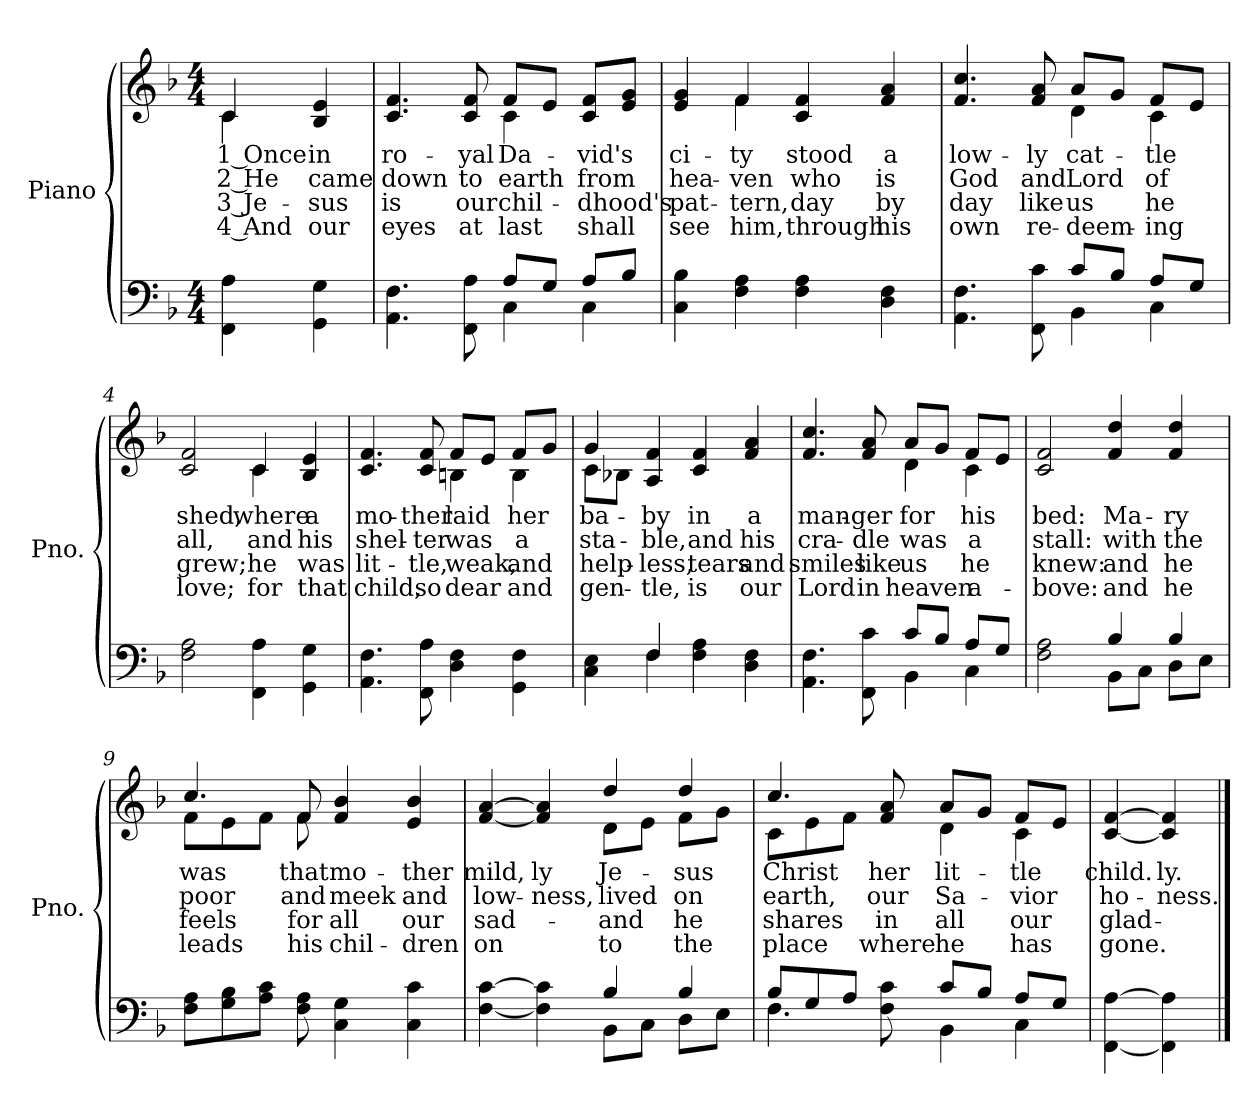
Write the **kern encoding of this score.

**kern	**kern	**text	**text	**text	**text
*part2	*part1	*part1	*part1	*part1	*part1
*staff2	*staff1	*staff1	*staff1	*staff1	*staff1
*I"Piano	*I"Piano	*	*	*	*
*I'Pno.	*I'Pno.	*	*	*	*
!!LO:PB:g=z
*clefF4	*clefG2	*	*	*	*
*k[b-]	*k[b-]	*	*	*	*
*F:	*F:	*	*	*	*
*M4/4	*M4/4	*	*	*	*
=	=	=	=	=	=
!	!	!LO:LY:b:color=#000000	!LO:LY:b:color=#000000	!LO:LY:b:color=#000000	!LO:LY:b:color=#000000
*	*^	*	*	*	*
4FFi\ 4Ai	4ci/	4ci\	1 Once	2 He	3 Je-	-4 And
!	!	!	!LO:LY:b:color=#000000	!LO:LY:b:color=#000000	!LO:LY:b:color=#000000	!LO:LY:b:color=#000000
4GGi\ 4Gi	4B-i/ 4ei	4ryy	in	came	sus	our
=1	=1	=1	=1	=1	=1	=1
*^	*	*	*	*	*	*
!	!	!	!	!LO:LY:b:color=#000000	!LO:LY:b:color=#000000	!LO:LY:b:color=#000000	!LO:LY:b:color=#000000
4.AAi\ 4.Fi	2ryy	4.ci/ 4.fi	2ryy	ro-	down	is	eyes
!	!	!	!	!LO:LY:b:color=#000000	!LO:LY:b:color=#000000	!LO:LY:b:color=#000000	!LO:LY:b:color=#000000
8FFi\ 8Ai	.	8ci/ 8fi	.	-yal	to	our	at
!	!	!	!	!LO:LY:b:color=#000000	!LO:LY:b:color=#000000	!LO:LY:b:color=#000000	!LO:LY:b:color=#000000
8Ai/L	4Ci\	8fi/L	4ci\	Da-	earth	chil-	-last
8Gi/J	.	8ei/J	.	.	.	.	.
!	!	!	!	!LO:LY:b:color=#000000	!LO:LY:b:color=#000000	!LO:LY:b:color=#000000	!LO:LY:b:color=#000000
8Ai/L	4Ci\	8ci/ 8fiL	4ryy	-vid's	from	dhood's	shall
8B-i/J	.	8ei/ 8giJ	.	.	.	.	.
*v	*v	*	*	*	*	*	*
=2	=2	=2	=2	=2	=2	=2
!	!	!	!LO:LY:b:color=#000000	!LO:LY:b:color=#000000	!LO:LY:b:color=#000000	!LO:LY:b:color=#000000
4Ci\ 4B-i	4ei/ 4gi	4ryy	ci-	hea-	pat-	-see
!	!	!	!LO:LY:b:color=#000000	!LO:LY:b:color=#000000	!LO:LY:b:color=#000000	!LO:LY:b:color=#000000
4Fi\ 4Ai	4fi/	4fi\	-ty	-ven	tern,	him,
!	!	!	!LO:LY:b:color=#000000	!LO:LY:b:color=#000000	!LO:LY:b:color=#000000	!LO:LY:b:color=#000000
4Fi\ 4Ai	4ci/ 4fi	2ryy	stood	who	day	through
!	!	!	!LO:LY:b:color=#000000	!LO:LY:b:color=#000000	!LO:LY:b:color=#000000	!LO:LY:b:color=#000000
4Di\ 4Fi	4fi/ 4ai	.	a	is	by	his
!!LO:LB:g=z	!!
=3	=3	=3	=3	=3	=3	=3
*^	*	*	*	*	*	*
!	!	!	!	!LO:LY:b:color=#000000	!LO:LY:b:color=#000000	!LO:LY:b:color=#000000	!LO:LY:b:color=#000000
4.AAi\ 4.Fi	2ryy	4.fi/ 4.cci	2ryy	low-	God	day	own
!	!	!	!	!LO:LY:b:color=#000000	!LO:LY:b:color=#000000	!LO:LY:b:color=#000000	!LO:LY:b:color=#000000
8FFi\ 8ci	.	8fi/ 8ai	.	-ly	and	like	re-
!	!	!	!	!LO:LY:b:color=#000000	!LO:LY:b:color=#000000	!LO:LY:b:color=#000000	!LO:LY:b:color=#000000
8ci/L	4BB-i\	8ai/L	4di\	cat-	Lord	-us	deem-
8B-i/J	.	8gi/J	.	.	.	.	.
!	!	!	!	!LO:LY:b:color=#000000	!LO:LY:b:color=#000000	!LO:LY:b:color=#000000	!LO:LY:b:color=#000000
8Ai/L	4Ci\	8fi/L	4ci\	-tle	of	-he	ing
8Gi/J	.	8ei/J	.	.	.	.	.
*v	*v	*	*	*	*	*	*
=4	=4	=4	=4	=4	=4	=4
!	!	!	!LO:LY:b:color=#000000	!LO:LY:b:color=#000000	!LO:LY:b:color=#000000	!LO:LY:b:color=#000000
2Fi\ 2Ai	2ci/ 2fi	2ryy	shed,	all,	grew;	love;
!	!	!	!LO:LY:b:color=#000000	!LO:LY:b:color=#000000	!LO:LY:b:color=#000000	!LO:LY:b:color=#000000
4FFi\ 4Ai	4ci/	4ci\	where	and	he	for
!	!	!	!LO:LY:b:color=#000000	!LO:LY:b:color=#000000	!LO:LY:b:color=#000000	!LO:LY:b:color=#000000
4GGi\ 4Gi	4B-i/ 4ei	4ryy	a	his	was	that
=5	=5	=5	=5	=5	=5	=5
!	!	!	!LO:LY:b:color=#000000	!LO:LY:b:color=#000000	!LO:LY:b:color=#000000	!LO:LY:b:color=#000000
4.AAi\ 4.Fi	4.ci/ 4.fi	2ryy	mo-	shel-	lit-	-child,
!	!	!	!LO:LY:b:color=#000000	!LO:LY:b:color=#000000	!LO:LY:b:color=#000000	!LO:LY:b:color=#000000
8FFi\ 8Ai	8ci/ 8fi	.	-ther	-ter	tle,	so
!	!	!	!LO:LY:b:color=#000000	!LO:LY:b:color=#000000	!LO:LY:b:color=#000000	!LO:LY:b:color=#000000
4Di\ 4Fi	8fi/L	4Bni\	laid	was	weak,	dear
.	8ei/J	.	.	.	.	.
!	!	!	!LO:LY:b:color=#000000	!LO:LY:b:color=#000000	!LO:LY:b:color=#000000	!LO:LY:b:color=#000000
4GGi\ 4Fi	8fi/L	4Bi\	her	a	and	and
.	8gi/J	.	.	.	.	.
!!LO:LB:g=z	!!
=6	=6	=6	=6	=6	=6	=6
*^	*	*	*	*	*	*
!	!	!	!	!LO:LY:b:color=#000000	!LO:LY:b:color=#000000	!LO:LY:b:color=#000000	!LO:LY:b:color=#000000
4Ci\ 4Ei	4ryy	4gi/	8ci\L	ba-	sta-	help-	-gen-
.	.	.	8B-Xi\J	.	.	.	.
!	!	!	!	!LO:LY:b:color=#000000	!LO:LY:b:color=#000000	!LO:LY:b:color=#000000	!LO:LY:b:color=#000000
4Fi/	4Fi\	4Ai/ 4fi	2.ryy	-by	-ble,	-less,	tle,
!	!	!	!	!LO:LY:b:color=#000000	!LO:LY:b:color=#000000	!LO:LY:b:color=#000000	!LO:LY:b:color=#000000
4Fi\ 4Ai	2ryy	4ci/ 4fi	.	in	and	tears	is
!	!	!	!	!LO:LY:b:color=#000000	!LO:LY:b:color=#000000	!LO:LY:b:color=#000000	!LO:LY:b:color=#000000
4Di\ 4Fi	.	4fi/ 4ai	.	a	his	and	our
=7	=7	=7	=7	=7	=7	=7	=7
!	!	!	!	!LO:LY:b:color=#000000	!LO:LY:b:color=#000000	!LO:LY:b:color=#000000	!LO:LY:b:color=#000000
4.AAi\ 4.Fi	2ryy	4.fi/ 4.cci	2ryy	man-	cra-	smiles	Lord
!	!	!	!	!LO:LY:b:color=#000000	!LO:LY:b:color=#000000	!LO:LY:b:color=#000000	!LO:LY:b:color=#000000
8FFi\ 8ci	.	8fi/ 8ai	.	-ger	-dle	like	in
!	!	!	!	!LO:LY:b:color=#000000	!LO:LY:b:color=#000000	!LO:LY:b:color=#000000	!LO:LY:b:color=#000000
8ci/L	4BB-i\	8ai/L	4di\	for	was	us	heaven
8B-i/J	.	8gi/J	.	.	.	.	.
!	!	!	!	!LO:LY:b:color=#000000	!LO:LY:b:color=#000000	!LO:LY:b:color=#000000	!LO:LY:b:color=#000000
8Ai/L	4Ci\	8fi/L	4ci\	his	a	he	a-
8Gi/J	.	8ei/J	.	.	.	.	.
*	*	*v	*v	*	*	*	*
=8	=8	=8	=8	=8	=8	=8
!	!	!	!LO:LY:b:color=#000000	!LO:LY:b:color=#000000	!LO:LY:b:color=#000000	!LO:LY:b:color=#000000
2Fi\ 2Ai	2ryy	2ci/ 2fi	bed:	stall:	-knew:	bove:
!	!	!	!LO:LY:b:color=#000000	!LO:LY:b:color=#000000	!LO:LY:b:color=#000000	!LO:LY:b:color=#000000
4B-i/	8BB-i\L	4fi/ 4ddi	Ma-	with	and	and
.	8Ci\J	.	.	.	.	.
!	!	!	!LO:LY:b:color=#000000	!LO:LY:b:color=#000000	!LO:LY:b:color=#000000	!LO:LY:b:color=#000000
4B-i/	8Di\L	4fi/ 4ddi	-ry	the	he	he
.	8Ei\J	.	.	.	.	.
!!LO:LB:g=z
=9	=9	=9	=9	=9	=9	=9
!	!	!	!LO:LY:b:color=#000000	!LO:LY:b:color=#000000	!LO:LY:b:color=#000000	!LO:LY:b:color=#000000
*v	*v	*^	*	*	*	*
8Fi\ 8AiL	4.cci/	8fi\L	was	poor	feels	leads
8Gi\ 8B-i	.	8ei\	.	.	.	.
8Ai\ 8ciJ	.	8fi\J	.	.	.	.
!	!	!	!LO:LY:b:color=#000000	!LO:LY:b:color=#000000	!LO:LY:b:color=#000000	!LO:LY:b:color=#000000
8Fi\ 8Ai	8fi/	8fi\	that	and	for	his
!	!	!	!LO:LY:b:color=#000000	!LO:LY:b:color=#000000	!LO:LY:b:color=#000000	!LO:LY:b:color=#000000
4Ci\ 4Gi	4fi/ 4b-i	2ryy	mo-	meek	all	chil-
!	!	!	!LO:LY:b:color=#000000	!LO:LY:b:color=#000000	!LO:LY:b:color=#000000	!LO:LY:b:color=#000000
4Ci\ 4ci	4ei/ 4b-i	.	-ther	and	-our	dren
=10	=10	=10	=10	=10	=10	=10
*^	*	*	*	*	*	*
!	!	!	!	!LO:LY:b:color=#000000	!LO:LY:b:color=#000000	!LO:LY:b:color=#000000	!LO:LY:b:color=#000000
[4Fi\ [4ci	2ryy	[4fi/ [4ai	2ryy	mild,	low-	sad-	-on
!	!	!	!	!LO:LY:b:color=#000000	!LO:LY:b:color=#000000	!	!
4Fi\] 4ci]	.	4fi/] 4ai]	.	-ly	ness,	.	.
!	!	!	!	!LO:LY:b:color=#000000	!LO:LY:b:color=#000000	!LO:LY:b:color=#000000	!LO:LY:b:color=#000000
4B-i/	8BB-i\L	4ddi/	8di\L	Je-	lived	and	to
.	8Ci\J	.	8ei\J	.	.	.	.
!	!	!	!	!LO:LY:b:color=#000000	!LO:LY:b:color=#000000	!LO:LY:b:color=#000000	!LO:LY:b:color=#000000
4B-i/	8Di\L	4ddi/	8fi\L	-sus	on	he	the
.	8Ei\J	.	8gi\J	.	.	.	.
!!LO:LB:g=z	!!
=11	=11	=11	=11	=11	=11	=11	=11
!	!	!	!	!LO:LY:b:color=#000000	!LO:LY:b:color=#000000	!LO:LY:b:color=#000000	!LO:LY:b:color=#000000
8B-i/L	4.Fi\	4.cci/	8ci\L	Christ	earth,	shares	place
8Gi/	.	.	8ei\	.	.	.	.
8Ai/J	.	.	8fi\J	.	.	.	.
!	!	!	!	!LO:LY:b:color=#000000	!LO:LY:b:color=#000000	!LO:LY:b:color=#000000	!LO:LY:b:color=#000000
8Fi\ 8ci	8ryy	8fi/ 8ai	8ryy	her	our	in	where
!	!	!	!	!LO:LY:b:color=#000000	!LO:LY:b:color=#000000	!LO:LY:b:color=#000000	!LO:LY:b:color=#000000
8ci/L	4BB-i\	8ai/L	4di\	lit-	Sa-	all	he
8B-i/J	.	8gi/J	.	.	.	.	.
!	!	!	!	!LO:LY:b:color=#000000	!LO:LY:b:color=#000000	!LO:LY:b:color=#000000	!LO:LY:b:color=#000000
8Ai/L	4Ci\	8fi/L	4ci\	-tle	-vior	our	has
8Gi/J	.	8ei/J	.	.	.	.	.
*v	*v	*	*	*	*	*	*
*	*v	*v	*	*	*	*
=12	=12	=12	=12	=12	=12
!	!	!LO:LY:b:color=#000000	!LO:LY:b:color=#000000	!LO:LY:b:color=#000000	!LO:LY:b:color=#000000
[4FFi\ [4Ai	[4ci/ [4fi	child.	ho-	glad-	-gone.
!	!	!LO:LY:b:color=#000000	!LO:LY:b:color=#000000	!	!
4FFi\] 4Ai]	4ci/] 4fi]	-ly.	ness.	.	.
==	==	==	==	==	==
*-	*-	*-	*-	*-	*-
